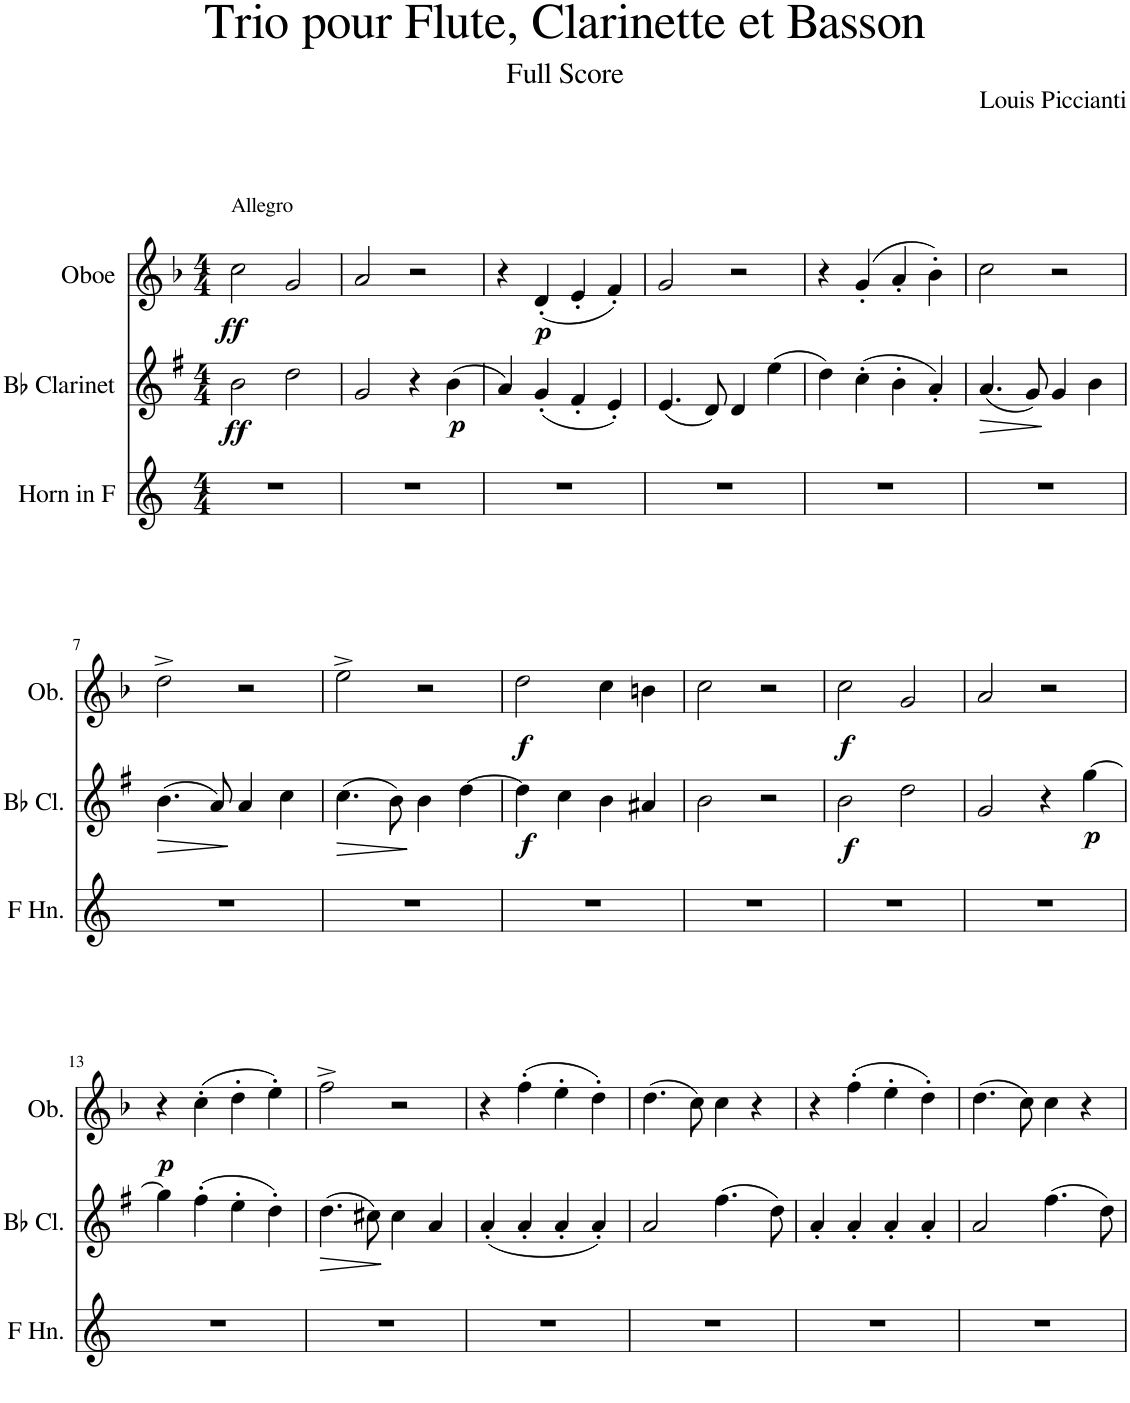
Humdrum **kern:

**kern	**kern	**dynam	**kern	**dynam
*part3	*part2	*part2	*part1	*part1
*staff3	*staff2	*staff2	*staff1	*staff1
*I"Horn in F	*I"Bb Clarinet	*	*I"Oboe	*
*	*I'Bb Cl.	*	*I'Ob.	*
*clefG2	*clefG2	*	*clefG2	*
*Trd4c7	*Trd1c2	*	*	*
*k[]	*k[f#]	*	*k[b-]	*
*M4/4	*M4/4	*	*M4/4	*
=1	=1	=1	=1	=1
!	!	!	!LO:TX:a:t=Allegro	!
!	!	!LO:DY:b	!	!LO:DY:b
1r	2b\	ff	2cc\	ff
.	2dd\	.	2g/	.
=2	=2	=2	=2	=2
1r	2g/	.	2a/	.
.	4r	.	2r	.
!	!	!LO:DY:b	!	!
.	(4b\	p	.	.
=3	=3	=3	=3	=3
1r	4a/)	.	4r	.
!	!	!	!	!LO:DY:b
.	(4g'/	.	(4d'/	p
.	4f#'/	.	4e'/	.
.	4e'/)	.	4f'/)	.
=4	=4	=4	=4	=4
1r	(4.e/	.	2g/	.
.	8d/)	.	.	.
.	4d/	.	2r	.
.	(4ee\	.	.	.
=5	=5	=5	=5	=5
1r	4dd\)	.	4r	.
.	(4cc'\	.	(4g'/	.
.	4b'\	.	4a'/	.
.	4a'/)	.	4b-'\)	.
=6	=6	=6	=6	=6
!	!	!LO:HP:b	!	!
1r	(4.a/	>	2cc\	.
.	8g/)	.	.	.
.	4g/	]	2r	.
.	4b\	.	.	.
!!LO:LB:g=z
=7	=7	=7	=7	=7
!	!	!LO:HP:b	!	!
1r	(4.b\	>	2dd^\	.
.	8a/)	.	.	.
.	4a/	]	2r	.
.	4cc\	.	.	.
=8	=8	=8	=8	=8
!	!	!LO:HP:b	!	!
1r	(4.cc\	>	2ee^\	.
.	8b\)	.	.	.
.	4b\	]	2r	.
.	[4dd\	.	.	.
=9	=9	=9	=9	=9
!	!	!LO:DY:b	!	!LO:DY:b
1r	4dd\]	f	2dd\	f
.	4cc\	.	.	.
.	4b\	.	4cc\	.
.	4a#X/	.	4bn\	.
=10	=10	=10	=10	=10
1r	2b\	.	2cc\	.
.	2r	.	2r	.
=11	=11	=11	=11	=11
!	!	!LO:DY:b	!	!LO:DY:b
1r	2b\	f	2cc\	f
.	2dd\	.	2g/	.
=12	=12	=12	=12	=12
1r	2g/	.	2a/	.
.	4r	.	2r	.
!	!	!LO:DY:b	!	!
.	[4gg\	p	.	.
!!LO:LB:g=z
=13	=13	=13	=13	=13
!	!	!	!	!LO:DY:b
1r	4gg\]	.	4r	p
.	(4ff#'\	.	(4cc'\	.
.	4ee'\	.	4dd'\	.
.	4dd'\)	.	4ee'\)	.
=14	=14	=14	=14	=14
!	!	!LO:HP:b	!	!
1r	(4.dd\	>	2ff^\	.
.	8cc#X\)	.	.	.
.	4cc#\	]	2r	.
.	4a/	.	.	.
=15	=15	=15	=15	=15
1r	(4a'/	.	4r	.
.	4a'/	.	(4ff'\	.
.	4a'/	.	4ee'\	.
.	4a'/)	.	4dd'\)	.
=16	=16	=16	=16	=16
1r	2a/	.	(4.dd\	.
.	.	.	8cc\)	.
.	(4.ff#\	.	4cc\	.
.	.	.	4r	.
.	8dd\)	.	.	.
=17	=17	=17	=17	=17
1r	4a'/	.	4r	.
.	4a'/	.	(4ff'\	.
.	4a'/	.	4ee'\	.
.	4a'/	.	4dd'\)	.
=18	=18	=18	=18	=18
1r	2a/	.	(4.dd\	.
.	.	.	8cc\)	.
.	(4.ff#\	.	4cc\	.
.	.	.	4r	.
.	8dd\)	.	.	.
=	=	=	=	=
*-	*-	*-	*-	*-
